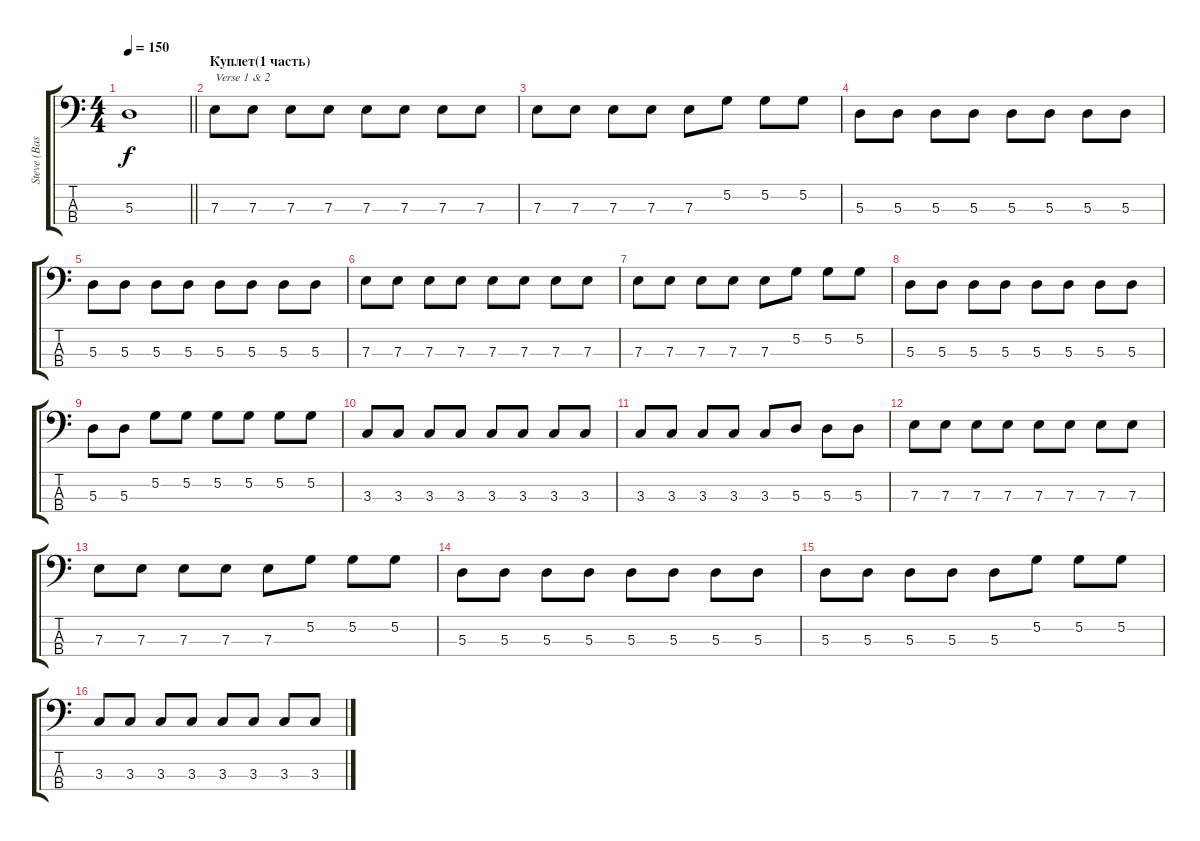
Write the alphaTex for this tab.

\track ("Steve (Bass)" "Steve (Bas") {instrument electricbassfinger}
\staff {score tabs}
\tuning (G2 D2 A1 E1) {hide}
\ts (4 4)
\tempo 150
\clef f4
\barLineRight lightlight
\ks c
5.3{t}.1{dy f} |
\section ("" "Куплет(1 часть)")
7.3.8{txt "Verse 1 & 2"} 7.3.8 7.3.8 7.3.8 7.3.8 7.3.8 7.3.8 7.3.8 |
7.3.8 7.3.8 7.3.8 7.3.8 7.3.8 5.2.8 5.2.8 5.2.8 |
5.3.8 5.3.8 5.3.8 5.3.8 5.3.8 5.3.8 5.3.8 5.3.8 |
5.3.8 5.3.8 5.3.8 5.3.8 5.3.8 5.3.8 5.3.8 5.3.8 |
7.3.8 7.3.8 7.3.8 7.3.8 7.3.8 7.3.8 7.3.8 7.3.8 |
7.3.8 7.3.8 7.3.8 7.3.8 7.3.8 5.2.8 5.2.8 5.2.8 |
5.3.8 5.3.8 5.3.8 5.3.8 5.3.8 5.3.8 5.3.8 5.3.8 |
5.3.8 5.3.8 5.2.8 5.2.8 5.2.8 5.2.8 5.2.8 5.2.8 |
3.3.8 3.3.8 3.3.8 3.3.8 3.3.8 3.3.8 3.3.8 3.3.8 |
3.3.8 3.3.8 3.3.8 3.3.8 3.3.8 5.3.8 5.3.8 5.3.8 |
7.3.8 7.3.8 7.3.8 7.3.8 7.3.8 7.3.8 7.3.8 7.3.8 |
7.3.8 7.3.8 7.3.8 7.3.8 7.3.8 5.2.8 5.2.8 5.2.8 |
5.3.8 5.3.8 5.3.8 5.3.8 5.3.8 5.3.8 5.3.8 5.3.8 |
5.3.8 5.3.8 5.3.8 5.3.8 5.3.8 5.2.8 5.2.8 5.2.8 |
3.3.8 3.3.8 3.3.8 3.3.8 3.3.8 3.3.8 3.3.8 3.3.8
